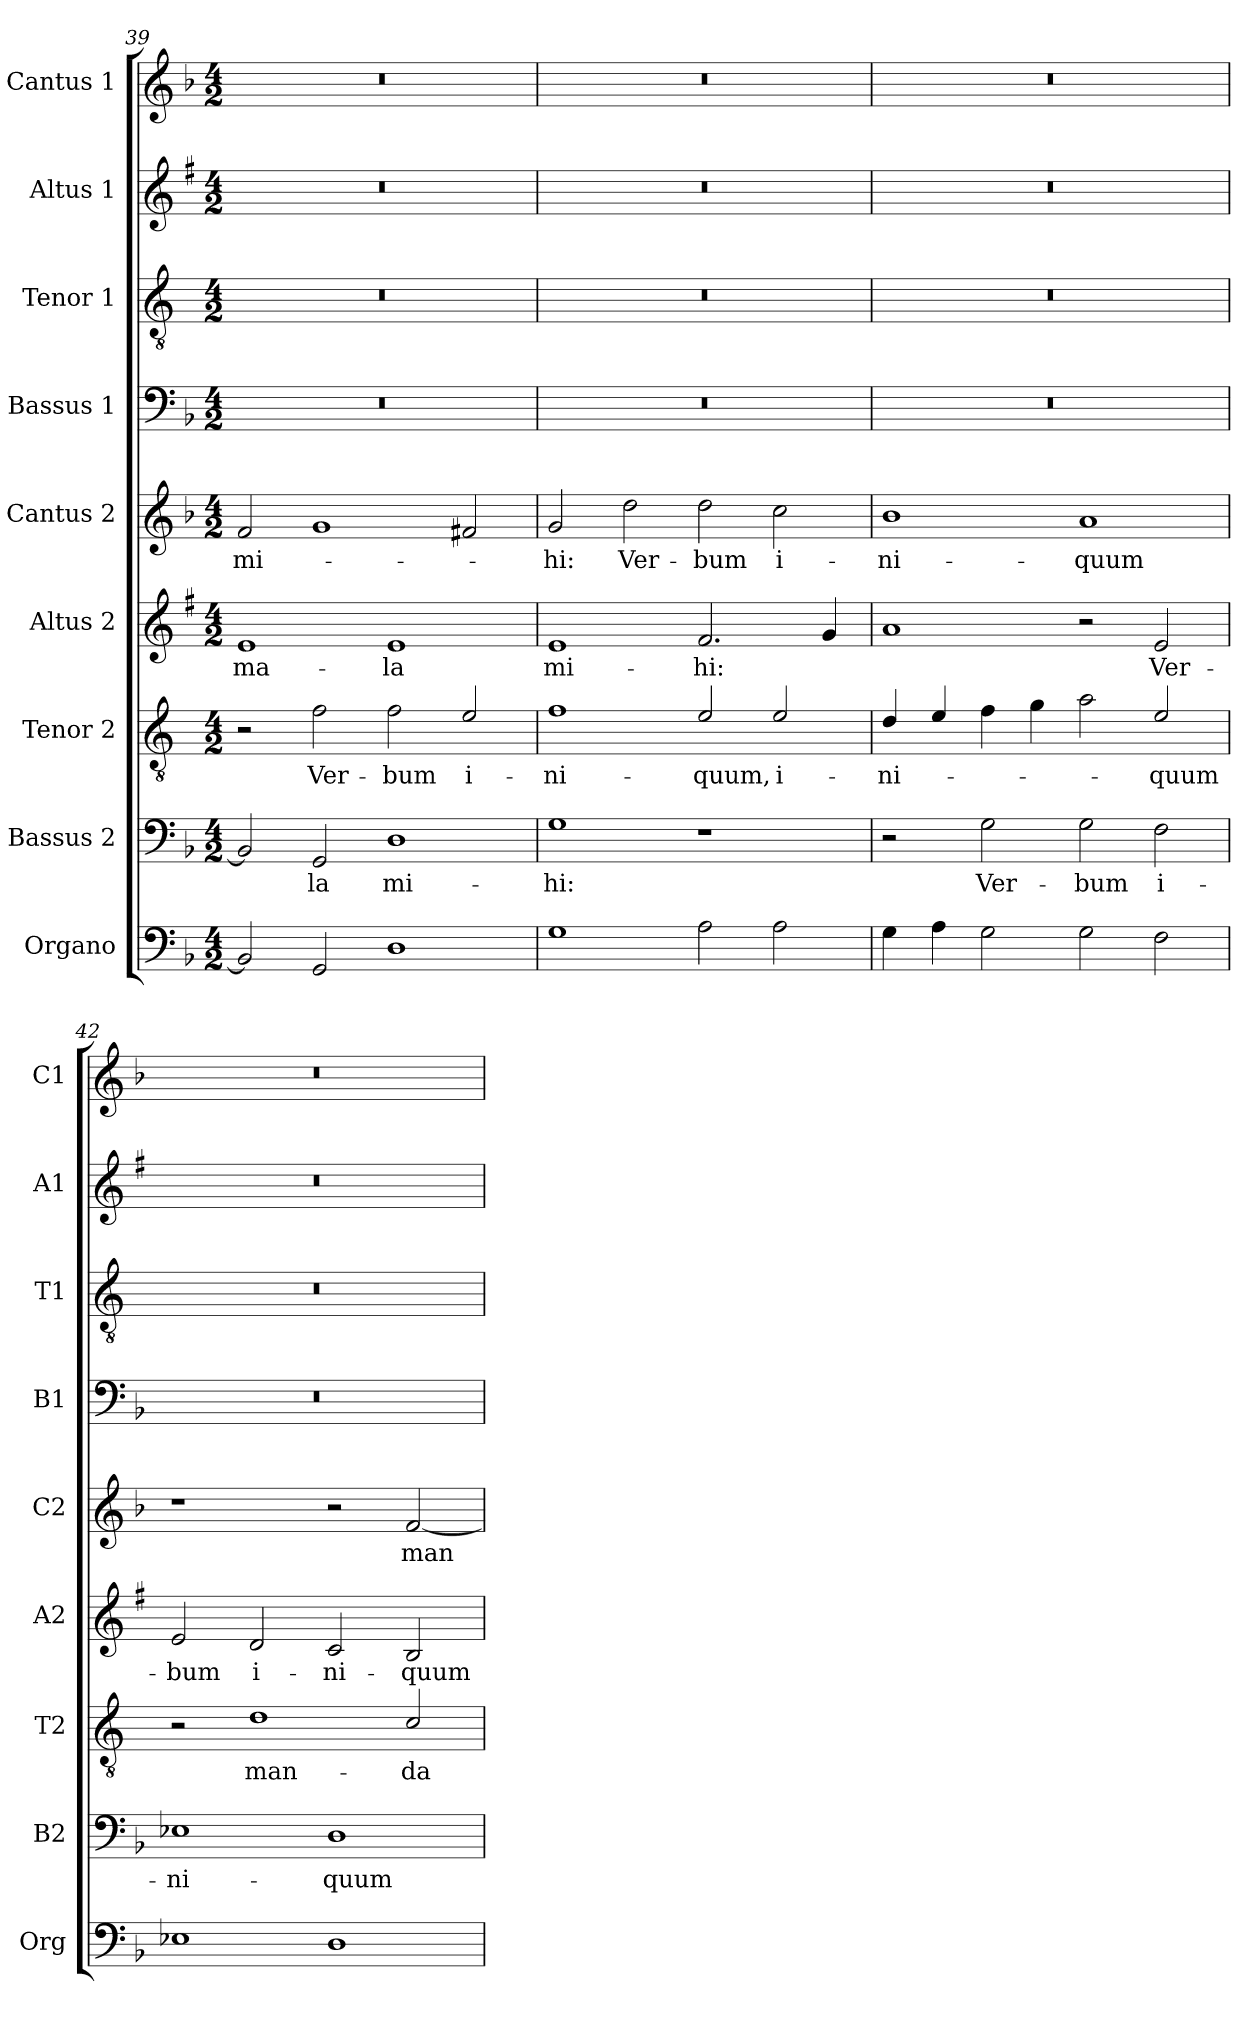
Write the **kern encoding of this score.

**kern	**kern	**text	**kern	**text	**kern	**text	**kern	**text	**kern	**kern	**kern	**kern
*part9	*part8	*part8	*part7	*part7	*part6	*part6	*part5	*part5	*part4	*part3	*part2	*part1
*staff9	*staff8	*staff8	*staff7	*staff7	*staff6	*staff6	*staff5	*staff5	*staff4	*staff3	*staff2	*staff1
*I"Organo	*I"Bassus 2	*	*I"Tenor 2	*	*I"Altus 2	*	*I"Cantus 2	*	*I"Bassus 1	*I"Tenor 1	*I"Altus 1	*I"Cantus 1
*I'Org	*I'B2	*	*I'T2	*	*I'A2	*	*I'C2	*	*I'B1	*I'T1	*I'A1	*I'C1
*clefF4	*clefF4	*	*clefGv2	*	*clefG2	*	*clefG2	*	*clefF4	*clefGv2	*clefG2	*clefG2
*	*	*	*ITrd4c7	*	*ITrd1c2	*	*	*	*	*ITrd4c7	*ITrd1c2	*
*k[b-]	*k[b-]	*	*k[b-]	*	*k[b-]	*	*k[b-]	*	*k[b-]	*k[b-]	*k[b-]	*k[b-]
*F:	*F:	*	*F:	*	*F:	*	*F:	*	*F:	*F:	*F:	*F:
*M4/2	*M4/2	*	*M4/2	*	*M4/2	*	*M4/2	*	*M4/2	*M4/2	*M4/2	*M4/2
=39	=39	=39	=39	=39	=39	=39	=39	=39	=39	=39	=39	=39
!	!	!	!	!	!	!LO:LY:b	!	!LO:LY:b	!	!	!	!
2BB-/]	2BB-/]	.	2r	.	1d	ma-	2f/	mi-	0r	0r	0r	0r
!	!	!LO:LY:b	!	!LO:LY:b	!	!	!	!	!	!	!	!
2GG/	2GG/	-la	2B-\	Ver-	.	.	1g	.	.	.	.	.
!	!	!LO:LY:b	!	!LO:LY:b	!	!LO:LY:b	!	!	!	!	!	!
1D	1D	mi-	2B-\	-bum	1d	-la	.	.	.	.	.	.
!	!	!	!	!LO:LY:b	!	!	!	!	!	!	!	!
.	.	.	2A/	i-	.	.	2f#X/	.	.	.	.	.
=40	=40	=40	=40	=40	=40	=40	=40	=40	=40	=40	=40	=40
!	!	!LO:LY:b	!	!LO:LY:b	!	!LO:LY:b	!	!LO:LY:b	!	!	!	!
1G	1G	-hi:	1B-	-ni-	1d	mi-	2g/	-hi:	0r	0r	0r	0r
!	!	!	!	!	!	!	!	!LO:LY:b	!	!	!	!
.	.	.	.	.	.	.	2dd\	Ver-	.	.	.	.
!	!	!	!	!LO:LY:b	!	!LO:LY:b	!	!LO:LY:b	!	!	!	!
2A\	1r	.	2A/	-quum,	2.e/	-hi:	2dd\	-bum	.	.	.	.
!	!	!	!	!LO:LY:b	!	!	!	!LO:LY:b	!	!	!	!
2A\	.	.	2A/	i-	.	.	2cc\	i-	.	.	.	.
.	.	.	.	.	4f/	.	.	.	.	.	.	.
=41	=41	=41	=41	=41	=41	=41	=41	=41	=41	=41	=41	=41
!	!	!	!	!LO:LY:b	!	!	!	!LO:LY:b	!	!	!	!
4G\	2r	.	4G/	-ni-	1g	.	1b-	-ni-	0r	0r	0r	0r
4A\	.	.	4A/	.	.	.	.	.	.	.	.	.
!	!	!LO:LY:b	!	!	!	!	!	!	!	!	!	!
2G\	2G\	Ver-	4B-\	.	.	.	.	.	.	.	.	.
.	.	.	4c\	.	.	.	.	.	.	.	.	.
!	!	!LO:LY:b	!	!	!	!	!	!LO:LY:b	!	!	!	!
2G\	2G\	-bum	2d\	.	2r	.	1a	-quum	.	.	.	.
!	!	!LO:LY:b	!	!LO:LY:b	!	!LO:LY:b	!	!	!	!	!	!
2F\	2F\	i-	2A/	-quum	2d/	Ver-	.	.	.	.	.	.
=42	=42	=42	=42	=42	=42	=42	=42	=42	=42	=42	=42	=42
!	!	!LO:LY:b	!	!	!	!LO:LY:b	!	!	!	!	!	!
1E-X	1E-X	-ni-	2r	.	2d/	-bum	1r	.	0r	0r	0r	0r
!	!	!	!	!LO:LY:b	!	!LO:LY:b	!	!	!	!	!	!
.	.	.	1G	man-	2c/	i-	.	.	.	.	.	.
!	!	!LO:LY:b	!	!	!	!LO:LY:b	!	!	!	!	!	!
1D	1D	-quum	.	.	2B-/	-ni-	2r	.	.	.	.	.
!	!	!	!	!LO:LY:b	!	!LO:LY:b	!	!LO:LY:b	!	!	!	!
.	.	.	2F/	-da-	2A/	-quum	[2f/	man-	.	.	.	.
=	=	=	=	=	=	=	=	=	=	=	=	=
*-	*-	*-	*-	*-	*-	*-	*-	*-	*-	*-	*-	*-
